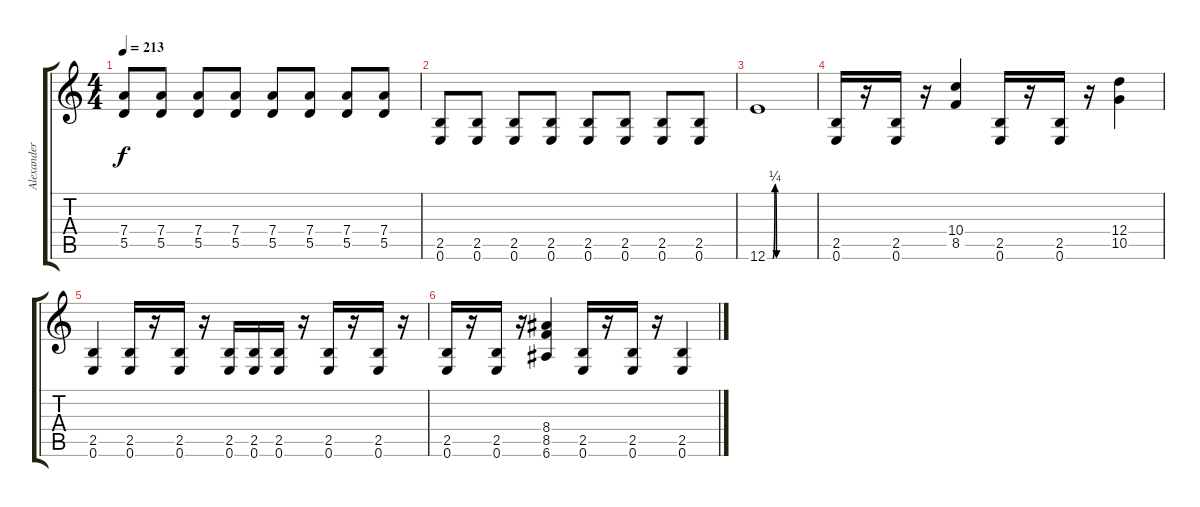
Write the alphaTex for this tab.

\track ("Alexander Kuoppala" "Alexander ") {instrument overdrivenguitar}
\staff {score tabs}
\tuning (E4 B3 G3 D3 A2 E2) {hide}
\ts (4 4)
\tempo 213
\clef g2
\ks c
(7.4 5.5).8{dy f} (7.4 5.5).8 (7.4 5.5).8 (7.4 5.5).8 (7.4 5.5).8 (7.4 5.5).8 (7.4 5.5).8 (7.4 5.5).8 |
(2.5 0.6).8 (2.5 0.6).8 (2.5 0.6).8 (2.5 0.6).8 (2.5 0.6).8 (2.5 0.6).8 (2.5 0.6).8 (2.5 0.6).8 |
12.6{be (custom 0 0 7 0 10 1 12 0 16 0 27 0 30 0 60 0)}.1 |
(2.5 0.6).16 r.16 (2.5 0.6).16 r.16 (10.4 8.5).4 (2.5 0.6).16 r.16 (2.5 0.6).16 r.16 (12.4 10.5).4 |
(2.5 0.6).4 (2.5 0.6).16 r.16 (2.5 0.6).16 r.16 (2.5 0.6).16 (2.5 0.6).16 (2.5 0.6).16 r.16 (2.5 0.6).16 r.16 (2.5 0.6).16 r.16 |
(2.5 0.6).16 r.16 (2.5 0.6).16 r.16 (8.4 8.5 6.6).4 (2.5 0.6).16 r.16 (2.5 0.6).16 r.16 (2.5 0.6).4
